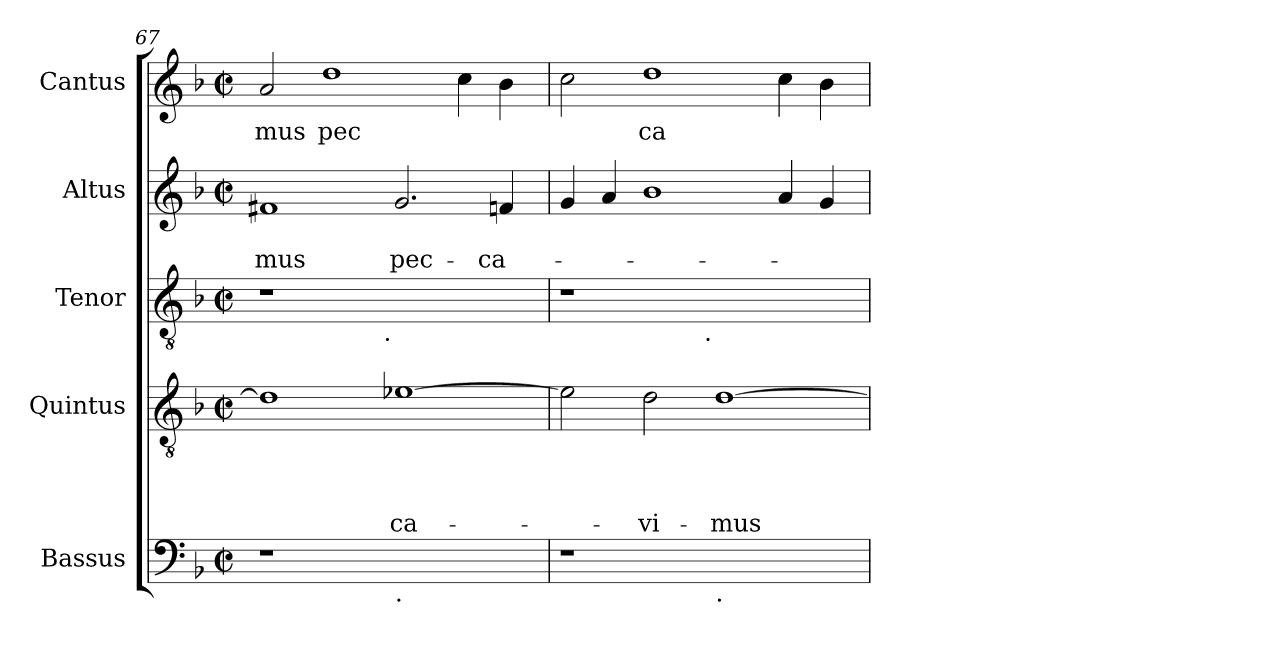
**kern	**kern	**text	**text	**text	**text	**kern	**kern	**text	**text	**kern	**text
*part5	*part4	*part4	*part4	*part4	*part4	*part3	*part2	*part2	*part2	*part1	*part1
*staff5	*staff4	*staff4	*staff4	*staff4	*staff4	*staff3	*staff2	*staff2	*staff2	*staff1	*staff1
*I"Bassus	*I"Quintus	*	*	*	*	*I"Tenor	*I"Altus	*	*	*I"Cantus	*
*clefF4	*clefGv2	*	*	*	*	*clefGv2	*clefG2	*	*	*clefG2	*
*k[b-]	*k[b-]	*	*	*	*	*k[b-]	*k[b-]	*	*	*k[b-]	*
*F:	*F:	*	*	*	*	*F:	*F:	*	*	*F:	*
*M2/2	*M2/2	*	*	*	*	*M2/2	*M2/2	*	*	*M2/2	*
*met(c|)	*met(c|)	*	*	*	*	*met(c|)	*met(c|)	*	*	*met(c|)	*
=67	=67	=67	=67	=67	=67	=67	=67	=67	=67	=67	=67
!	!	!	!	!	!	!	!	!	!LO:LY:b	!	!LO:LY:b
*	*	*	*	*	*	*^	*	*	*	*	*
1r	1d]	.	.	.	.	1r	2ryy	1f#X	.	-mus	2a/	mus
!	!	!	!	!	!	!	!	!	!	!	!	!LO:LY:b
.	.	.	.	.	.	.	4...ryy	.	.	.	1dd	pec
!	!	!	!	!	!	!	!LO:TX:b:t=.	!	!	!	!	!
.	.	.	.	.	.	.	1ryy	.	.	.	.	.
!LO:TX:b:t=.	!	!	!	!	!	!	!	!	!	!	!	!
!	!	!	!	!	!LO:LY:b	!	!	!	!	!LO:LY:b	!	!
1ryy	[>1e-X	.	.	.	-ca-	1ryy	.	2.g/	.	pec-	.	.
.	.	.	.	.	.	.	.	.	.	.	4cc\	.
!	!	!	!	!	!	!	!	!	!	!LO:LY:b	!	!
.	.	.	.	.	.	.	.	4fn/	.	-ca-	4b-\	.
.	.	.	.	.	.	.	32ryy	.	.	.	.	.
=68	=68	=68	=68	=68	=68	=68	=68	=68	=68	=68	=68	=68
1r	2e-\]	.	.	.	.	1r	2ryy	4g/	.	.	2cc\	.
.	.	.	.	.	.	.	.	4a/	.	.	.	.
!	!	!	!	!	!LO:LY:b	!	!	!	!	!	!	!LO:LY:b
.	2d\	.	.	.	-vi-	.	4...ryy	1b-	.	.	1dd	ca
!	!	!	!	!	!	!	!LO:TX:b:t=.	!	!	!	!	!
.	.	.	.	.	.	.	1ryy	.	.	.	.	.
!LO:TX:b:t=.	!	!	!	!	!	!	!	!	!	!	!	!
!	!	!	!	!	!LO:LY:b	!	!	!	!	!	!	!
1ryy	[>1d	.	.	.	-mus	1ryy	.	.	.	.	.	.
.	.	.	.	.	.	.	.	4a/	.	.	4cc\	.
.	.	.	.	.	.	.	.	4g/	.	.	4b-\	.
.	.	.	.	.	.	.	32ryy	.	.	.	.	.
*	*	*	*	*	*	*v	*v	*	*	*	*	*
=	=	=	=	=	=	=	=	=	=	=	=
*-	*-	*-	*-	*-	*-	*-	*-	*-	*-	*-	*-
